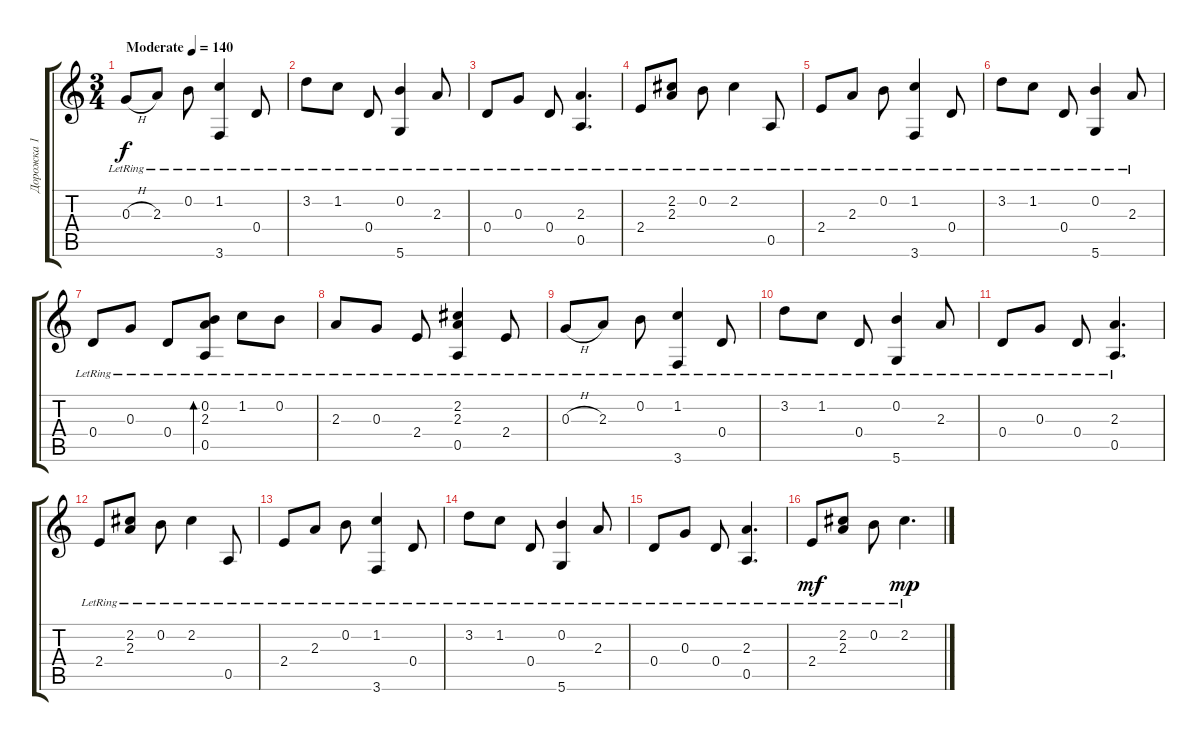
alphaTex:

\track ("Дорожка 1" "Дорожка 1") {instrument acousticguitarsteel}
\staff {score tabs}
\tuning (E4 B3 G3 D3 A2 D2) {hide}
\ts (3 4)
\tempo (140 "Moderate")
\clef g2
\ks c
0.3{h lr}.8{dy f instrument acousticguitarsteel} 2.3{lr}.8 0.2{lr}.8 (1.2{lr} 3.6{lr}).4 0.4{lr}.8 |
3.2{lr}.8 1.2{lr}.8 0.4{lr}.8 (0.2{lr} 5.6{lr}).4 2.3{lr}.8 |
0.4{lr}.8 0.3{lr}.8 0.4{lr}.8 (2.3{lr} 0.5{lr}).4{d} |
2.4{lr}.8 (2.2{lr} 2.3{lr}).8 0.2{lr}.8 2.2{lr}.4 0.5{lr}.8 |
2.4{lr}.8 2.3{lr}.8 0.2{lr}.8 (1.2{lr} 3.6{lr}).4 0.4{lr}.8 |
3.2{lr}.8 1.2{lr}.8 0.4{lr}.8 (0.2{lr} 5.6{lr}).4 2.3{lr}.8 |
0.4{lr}.8 0.3{lr}.8 0.4{lr}.8 (0.2{lr} 2.3{lr} 0.5{lr}).8{bd 120} 1.2{lr}.8 0.2{lr}.8 |
2.3{lr}.8 0.3{lr}.8 2.4{lr}.8 (2.2{lr} 2.3{lr} 0.5{lr}).4 2.4{lr}.8 |
0.3{h lr}.8 2.3{lr}.8 0.2{lr}.8 (1.2{lr} 3.6{lr}).4 0.4{lr}.8 |
3.2{lr}.8 1.2{lr}.8 0.4{lr}.8 (0.2{lr} 5.6{lr}).4 2.3{lr}.8 |
0.4{lr}.8 0.3{lr}.8 0.4{lr}.8 (2.3{lr} 0.5{lr}).4{d} |
2.4{lr}.8 (2.2{lr} 2.3{lr}).8 0.2{lr}.8 2.2{lr}.4 0.5{lr}.8 |
2.4{lr}.8 2.3{lr}.8 0.2{lr}.8 (1.2{lr} 3.6{lr}).4 0.4{lr}.8 |
3.2{lr}.8 1.2{lr}.8 0.4{lr}.8 (0.2{lr} 5.6{lr}).4 2.3{lr}.8 |
0.4{lr}.8 0.3{lr}.8 0.4{lr}.8 (2.3{lr} 0.5{lr}).4{d} |
2.4{lr}.8{dy mf} (2.2{lr} 2.3{lr}).8 0.2{lr}.8 2.2{lr}.4{d dy mp}
